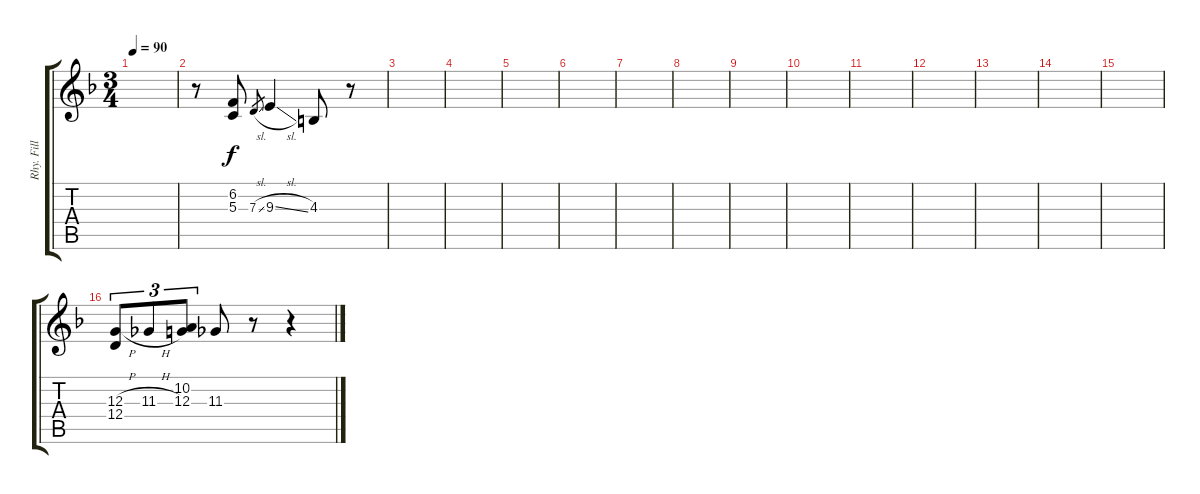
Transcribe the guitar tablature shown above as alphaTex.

\track ("Rhy. Fill" "Rhy. Fill") {instrument drawbarorgan}
\staff {score tabs}
\tuning (E4 B3 G3 D3 A2 E2) {hide}
\ts (3 4)
\tempo 90
\clef g2
\ks f
|
r.8 (6.2 5.3).8 7.3{sl}.8{gr} 9.3{sl}.4 4.3.8 r.8 |
|
|
|
|
|
|
|
|
|
|
|
|
|
(12.3{h} 12.4).8{tu (3 2)} 11.3{h}.8{tu (3 2)} (10.2 12.3).8{tu (3 2)} 11.3.8 r.8 r.4
